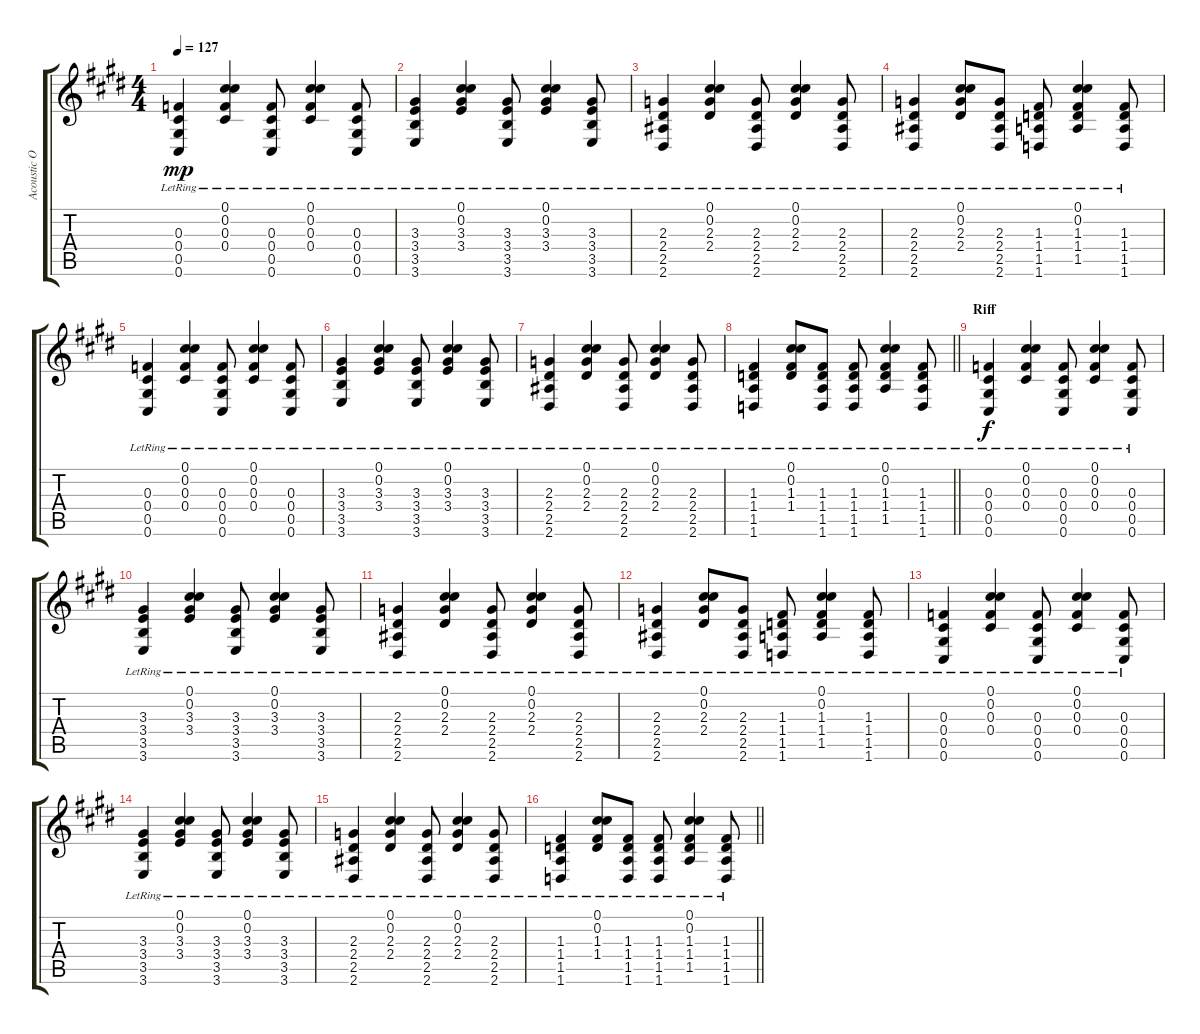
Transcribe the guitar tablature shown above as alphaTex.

\track ("Acoustic Open C#" "Acoustic O") {instrument acousticguitarsteel}
\staff {score tabs}
\tuning (Db4 Db4 F3 Db3 Ab2 Db2) {hide}
\ts (4 4)
\tempo 127
\clef g2
\ks e
(0.3{lr} 0.4{lr} 0.5{lr} 0.6{lr}).4{dy mp} (0.1{lr} 0.2{lr} 0.3{lr} 0.4{lr}).4 (0.3{lr} 0.4{lr} 0.5{lr} 0.6{lr}).8 (0.1{lr} 0.2{lr} 0.3{lr} 0.4{lr}).4 (0.3{lr} 0.4{lr} 0.5{lr} 0.6{lr}).8 |
(3.3{lr} 3.4{lr} 3.5{lr} 3.6{lr}).4 (0.1{lr} 0.2{lr} 3.3{lr} 3.4{lr}).4 (3.3{lr} 3.4{lr} 3.5{lr} 3.6{lr}).8 (0.1{lr} 0.2{lr} 3.3{lr} 3.4{lr}).4 (3.3{lr} 3.4{lr} 3.5{lr} 3.6{lr}).8 |
(2.3{lr} 2.4{lr} 2.5{lr} 2.6{lr}).4 (0.1{lr} 0.2{lr} 2.3{lr} 2.4{lr}).4 (2.3{lr} 2.4{lr} 2.5{lr} 2.6{lr}).8 (0.1{lr} 0.2{lr} 2.3{lr} 2.4{lr}).4 (2.3{lr} 2.4{lr} 2.5{lr} 2.6{lr}).8 |
(2.3{lr} 2.4{lr} 2.5{lr} 2.6{lr}).4 (0.1{lr} 0.2{lr} 2.3{lr} 2.4{lr}).8 (2.3{lr} 2.4{lr} 2.5{lr} 2.6{lr}).8 (1.3{lr} 1.4{lr} 1.5{lr} 1.6{lr}).8 (0.1{lr} 0.2{lr} 1.3{lr} 1.4{lr} 1.5{lr}).4 (1.3{lr} 1.4{lr} 1.5{lr} 1.6{lr}).8 |
(0.3{lr} 0.4{lr} 0.5{lr} 0.6{lr}).4 (0.1{lr} 0.2{lr} 0.3{lr} 0.4{lr}).4 (0.3{lr} 0.4{lr} 0.5{lr} 0.6{lr}).8 (0.1{lr} 0.2{lr} 0.3{lr} 0.4{lr}).4 (0.3{lr} 0.4{lr} 0.5{lr} 0.6{lr}).8 |
(3.3{lr} 3.4{lr} 3.5{lr} 3.6{lr}).4 (0.1{lr} 0.2{lr} 3.3{lr} 3.4{lr}).4 (3.3{lr} 3.4{lr} 3.5{lr} 3.6{lr}).8 (0.1{lr} 0.2{lr} 3.3{lr} 3.4{lr}).4 (3.3{lr} 3.4{lr} 3.5{lr} 3.6{lr}).8 |
(2.3{lr} 2.4{lr} 2.5{lr} 2.6{lr}).4 (0.1{lr} 0.2{lr} 2.3{lr} 2.4{lr}).4 (2.3{lr} 2.4{lr} 2.5{lr} 2.6{lr}).8 (0.1{lr} 0.2{lr} 2.3{lr} 2.4{lr}).4 (2.3{lr} 2.4{lr} 2.5{lr} 2.6{lr}).8 |
\barLineRight lightlight
(1.3{lr} 1.4{lr} 1.5{lr} 1.6{lr}).4 (0.1{lr} 0.2{lr} 1.3{lr} 1.4{lr}).8 (1.3{lr} 1.4{lr} 1.5{lr} 1.6{lr}).8 (1.3{lr} 1.4{lr} 1.5{lr} 1.6{lr}).8 (0.1{lr} 0.2{lr} 1.3{lr} 1.4{lr} 1.5{lr}).4 (1.3{lr} 1.4{lr} 1.5{lr} 1.6{lr}).8 |
\section ("" "Riff")
(0.3{lr} 0.4{lr} 0.5{lr} 0.6{lr}).4{dy f} (0.1{lr} 0.2{lr} 0.3{lr} 0.4{lr}).4 (0.3{lr} 0.4{lr} 0.5{lr} 0.6{lr}).8 (0.1{lr} 0.2{lr} 0.3{lr} 0.4{lr}).4 (0.3{lr} 0.4{lr} 0.5{lr} 0.6{lr}).8 |
(3.3{lr} 3.4{lr} 3.5{lr} 3.6{lr}).4 (0.1{lr} 0.2{lr} 3.3{lr} 3.4{lr}).4 (3.3{lr} 3.4{lr} 3.5{lr} 3.6{lr}).8 (0.1{lr} 0.2{lr} 3.3{lr} 3.4{lr}).4 (3.3{lr} 3.4{lr} 3.5{lr} 3.6{lr}).8 |
(2.3{lr} 2.4{lr} 2.5{lr} 2.6{lr}).4 (0.1{lr} 0.2{lr} 2.3{lr} 2.4{lr}).4 (2.3{lr} 2.4{lr} 2.5{lr} 2.6{lr}).8 (0.1{lr} 0.2{lr} 2.3{lr} 2.4{lr}).4 (2.3{lr} 2.4{lr} 2.5{lr} 2.6{lr}).8 |
(2.3{lr} 2.4{lr} 2.5{lr} 2.6{lr}).4 (0.1{lr} 0.2{lr} 2.3{lr} 2.4{lr}).8 (2.3{lr} 2.4{lr} 2.5{lr} 2.6{lr}).8 (1.3{lr} 1.4{lr} 1.5{lr} 1.6{lr}).8 (0.1{lr} 0.2{lr} 1.3{lr} 1.4{lr} 1.5{lr}).4 (1.3{lr} 1.4{lr} 1.5{lr} 1.6{lr}).8 |
(0.3{lr} 0.4{lr} 0.5{lr} 0.6{lr}).4 (0.1{lr} 0.2{lr} 0.3{lr} 0.4{lr}).4 (0.3{lr} 0.4{lr} 0.5{lr} 0.6{lr}).8 (0.1{lr} 0.2{lr} 0.3{lr} 0.4{lr}).4 (0.3{lr} 0.4{lr} 0.5{lr} 0.6{lr}).8 |
(3.3{lr} 3.4{lr} 3.5{lr} 3.6{lr}).4 (0.1{lr} 0.2{lr} 3.3{lr} 3.4{lr}).4 (3.3{lr} 3.4{lr} 3.5{lr} 3.6{lr}).8 (0.1{lr} 0.2{lr} 3.3{lr} 3.4{lr}).4 (3.3{lr} 3.4{lr} 3.5{lr} 3.6{lr}).8 |
(2.3{lr} 2.4{lr} 2.5{lr} 2.6{lr}).4 (0.1{lr} 0.2{lr} 2.3{lr} 2.4{lr}).4 (2.3{lr} 2.4{lr} 2.5{lr} 2.6{lr}).8 (0.1{lr} 0.2{lr} 2.3{lr} 2.4{lr}).4 (2.3{lr} 2.4{lr} 2.5{lr} 2.6{lr}).8 |
\barLineRight lightlight
(1.3{lr} 1.4{lr} 1.5{lr} 1.6{lr}).4 (0.1{lr} 0.2{lr} 1.3{lr} 1.4{lr}).8 (1.3{lr} 1.4{lr} 1.5{lr} 1.6{lr}).8 (1.3{lr} 1.4{lr} 1.5{lr} 1.6{lr}).8 (0.1{lr} 0.2{lr} 1.3{lr} 1.4{lr} 1.5{lr}).4 (1.3{lr} 1.4{lr} 1.5{lr} 1.6{lr}).8
